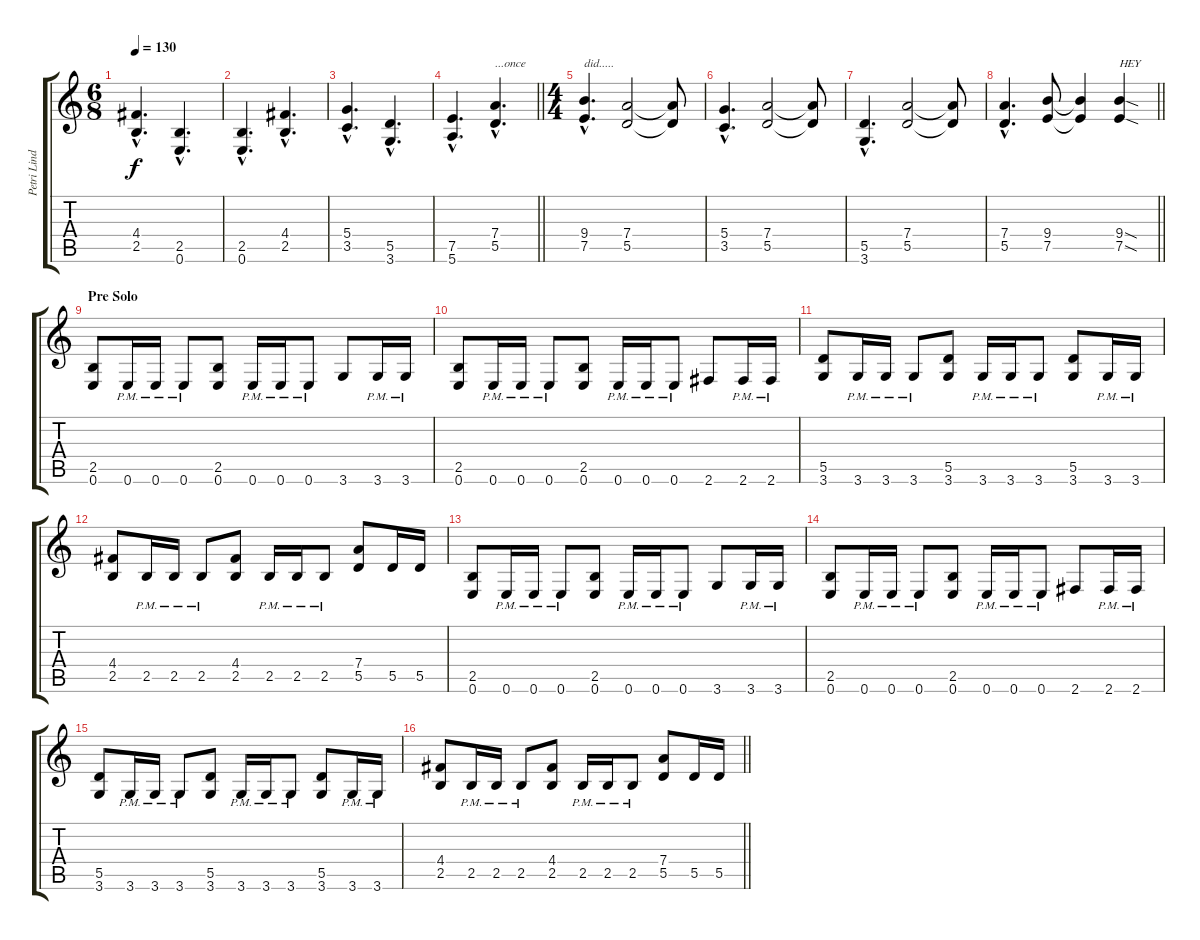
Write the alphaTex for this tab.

\track ("Petri Lindroos" "Petri Lind") {instrument distortionguitar}
\staff {score tabs}
\tuning (E4 B3 G3 D3 A2 E2) {hide}
\ts (6 8)
\tempo 130
\clef g2
\ks c
(4.4{hac} 2.5{hac}).4{d dy f} (2.5{hac} 0.6{hac}).4{d} |
(2.5{hac} 0.6{hac}).4{d} (4.4{hac} 2.5{hac}).4{d} |
(5.4{hac} 3.5{hac}).4{d} (5.5{hac} 3.6{hac}).4{d} |
\barLineRight lightlight
(7.5{hac} 5.6{hac}).4{d} (7.4{hac} 5.5{hac}).4{d txt "...once"} |
\ts (4 4)
\section ("" "")
(9.4{hac} 7.5{hac}).4{d txt "did....."} (7.4 5.5).2 (7.4{t} 5.5{t}).8 |
(5.4{hac} 3.5{hac}).4{d} (7.4 5.5).2 (7.4{t} 5.5{t}).8 |
(5.5{hac} 3.6{hac}).4{d} (7.4 5.5).2 (7.4{t} 5.5{t}).8 |
\barLineRight lightlight
(7.4{hac} 5.5{hac}).4{d} (9.4 7.5).8 (9.4{t} 7.5{t}).4 (9.4{sod} 7.5{sod}).4{txt "HEY"} |
\section ("" "Pre Solo")
(2.5 0.6).8 0.6{pm}.16 0.6{pm}.16 0.6{pm}.8 (2.5 0.6).8 0.6{pm}.16 0.6{pm}.16 0.6{pm}.8 3.6.8 3.6{pm}.16 3.6{pm}.16 |
(2.5 0.6).8 0.6{pm}.16 0.6{pm}.16 0.6{pm}.8 (2.5 0.6).8 0.6{pm}.16 0.6{pm}.16 0.6{pm}.8 2.6.8 2.6{pm}.16 2.6{pm}.16 |
(5.5 3.6).8 3.6{pm}.16 3.6{pm}.16 3.6{pm}.8 (5.5 3.6).8 3.6{pm}.16 3.6{pm}.16 3.6{pm}.8 (5.5 3.6).8 3.6{pm}.16 3.6{pm}.16 |
(4.4 2.5).8 2.5{pm}.16 2.5{pm}.16 2.5{pm}.8 (4.4 2.5).8 2.5{pm}.16 2.5{pm}.16 2.5{pm}.8 (7.4 5.5).8 5.5.16 5.5.16 |
(2.5 0.6).8 0.6{pm}.16 0.6{pm}.16 0.6{pm}.8 (2.5 0.6).8 0.6{pm}.16 0.6{pm}.16 0.6{pm}.8 3.6.8 3.6{pm}.16 3.6{pm}.16 |
(2.5 0.6).8 0.6{pm}.16 0.6{pm}.16 0.6{pm}.8 (2.5 0.6).8 0.6{pm}.16 0.6{pm}.16 0.6{pm}.8 2.6.8 2.6{pm}.16 2.6{pm}.16 |
(5.5 3.6).8 3.6{pm}.16 3.6{pm}.16 3.6{pm}.8 (5.5 3.6).8 3.6{pm}.16 3.6{pm}.16 3.6{pm}.8 (5.5 3.6).8 3.6{pm}.16 3.6{pm}.16 |
\barLineRight lightlight
(4.4 2.5).8 2.5{pm}.16 2.5{pm}.16 2.5{pm}.8 (4.4 2.5).8 2.5{pm}.16 2.5{pm}.16 2.5{pm}.8 (7.4 5.5).8 5.5.16 5.5.16
